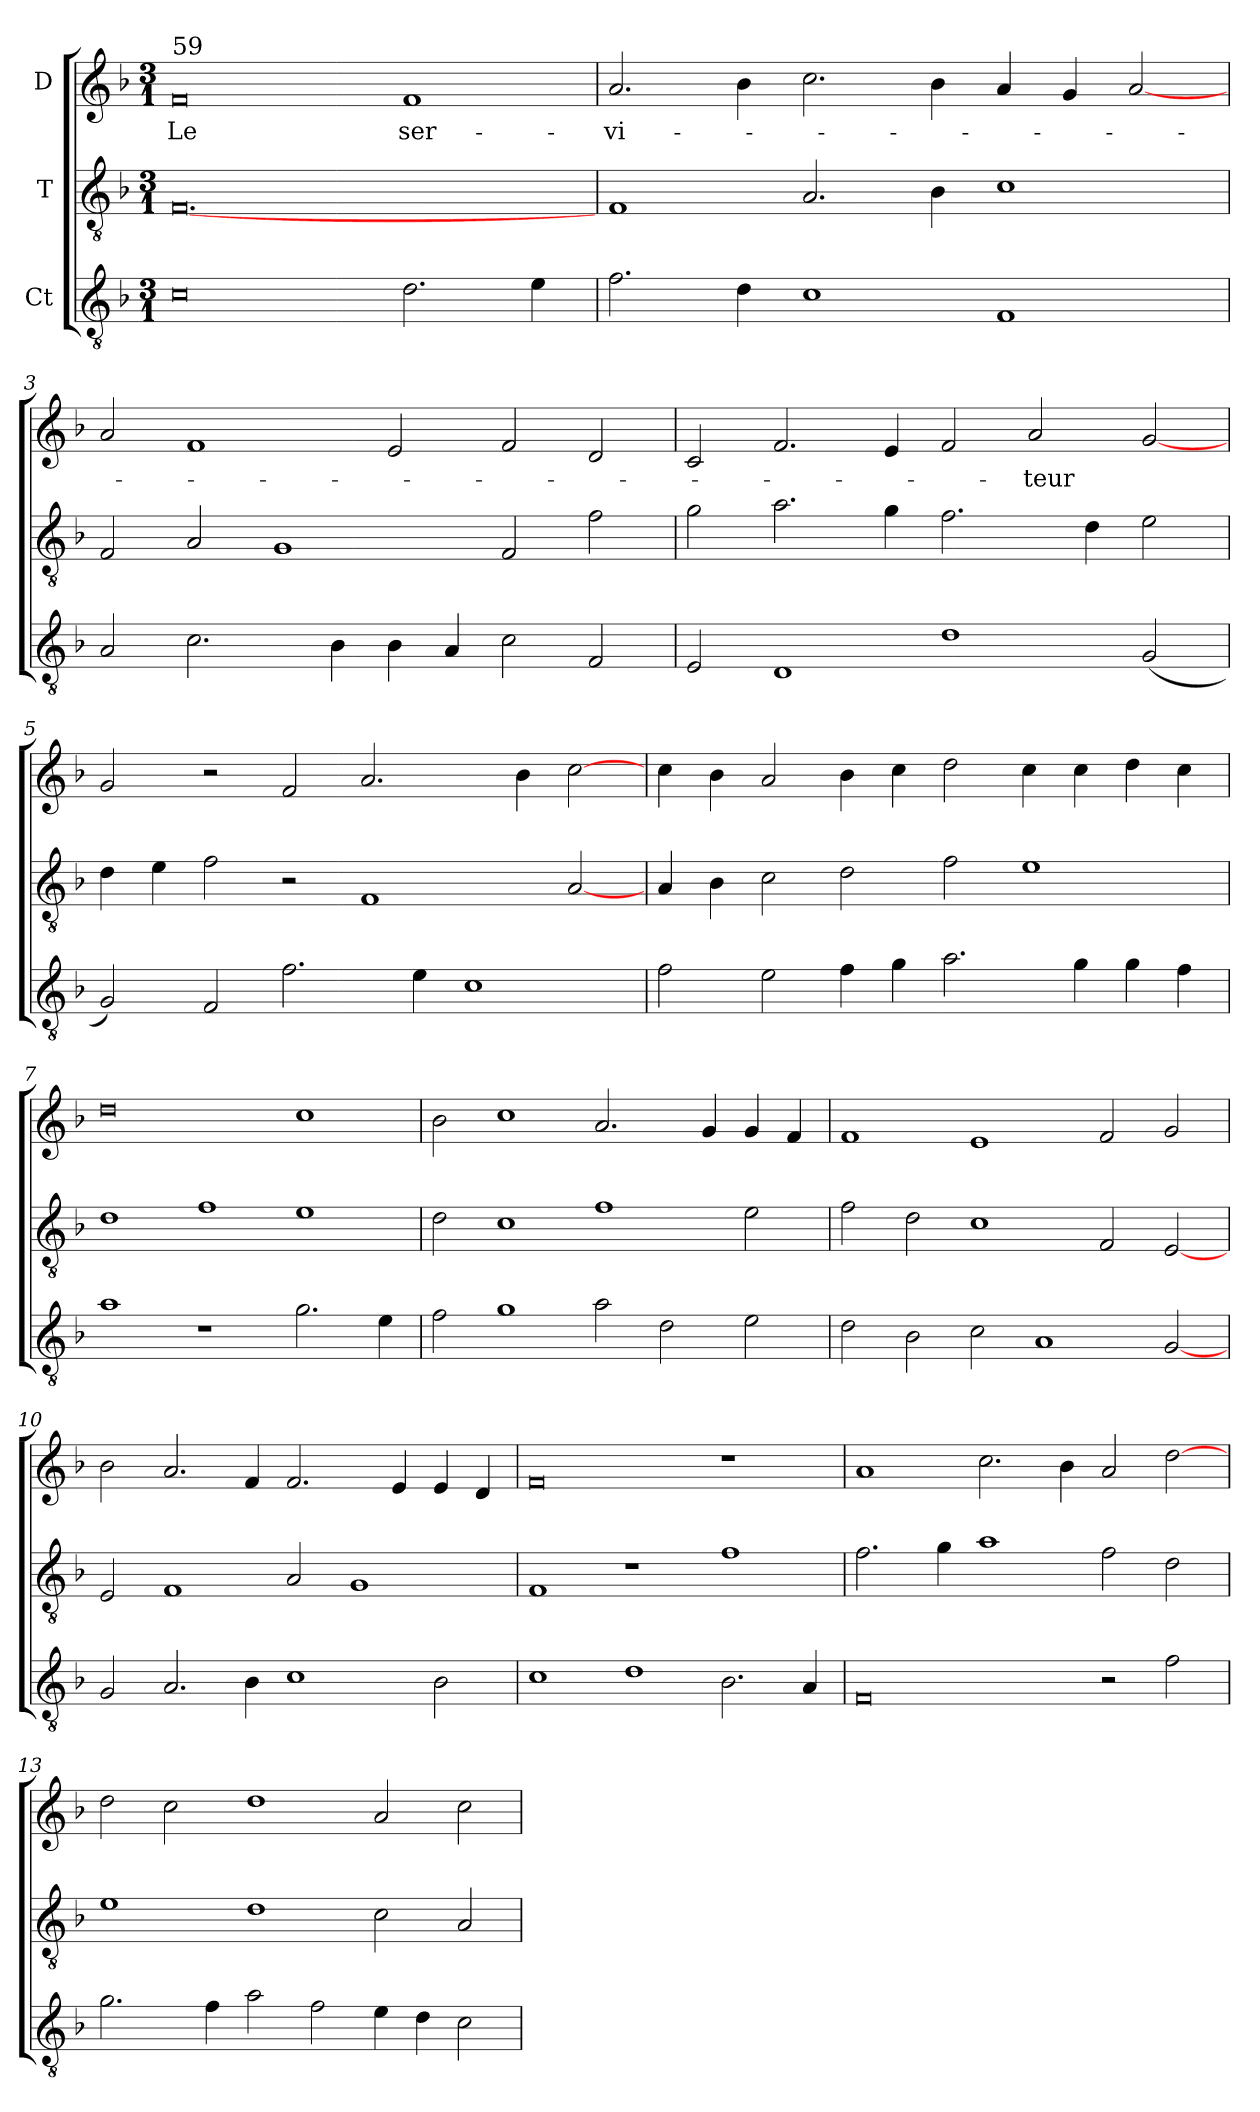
**kern	**kern	**kern	**text
*part3	*part2	*part1	*part1
*staff3	*staff2	*staff1	*staff1
*I"Ct	*I"T	*I"D	*
!!LO:PB:g=z
*clefGv2	*clefGv2	*clefG2	*
*ITrd7c12	*ITrd7c12	*ITrd7c12	*
*k[b-]	*k[b-]	*k[b-]	*
*F:	*F:	*F:	*
*M3/1	*M3/1	*M3/1	*
=1	=1	=1	=1
!	!	!LO:TX:a:t=59	!
!	!	!	!LO:LY:b:color=#000000
0Ci\	[0.FFi/	0Fi/	Le
!	!	!	!LO:LY:b:color=#000000
2.Di\	.	1Fi/	ser-
4Ei\	.	.	.
=2	=2	=2	=2
!	!	!	!LO:LY:b:color=#000000
2.Fi\	1FFi/	2.Ai/	-vi-
4Di\	.	4B-i\	.
1Ci\	2.AAi/	2.ci\	.
.	4BB-i\	4B-i\	.
1FFi/	1Ci\	4Ai/	.
.	.	4Gi/	.
.	.	[2Ai/	.
=3	=3	=3	=3
2AAi/	2FFi/	2Ai/	.
2.Ci\	2AAi/	1Fi/	.
.	1GGi/	.	.
4BB-i\	.	.	.
4BB-i\	.	2Ei/	.
4AAi/	.	.	.
2Ci\	2FFi/	2Fi/	.
2FFi/	2Fi\	2Di/	.
=4	=4	=4	=4
2EEi/	2Gi\	2Ci/	.
1DDi/	2.Ai\	2.Fi/	.
.	4Gi\	4Ei/	.
1Di\	2.Fi\	2Fi/	.
!	!	!	!LO:LY:b:color=#000000
.	.	2Ai/	-teur
.	4Di\	.	.
(2GGi/	2Ei\	[2Gi/	.
!!LO:LB:g=z
=5	=5	=5	=5
2GGi/)	4Di\	2Gi/	.
.	4Ei\	.	.
2FFi/	2Fi\	2r	.
2.Fi\	2r	2Fi/	.
.	1FFi/	2.Ai/	.
4Ei\	.	.	.
1Ci\	.	.	.
.	.	4B-i\	.
.	[2AAi/	[2ci\	.
=6	=6	=6	=6
2Fi\	4AAi/	4ci\	.
.	4BB-i\	4B-i\	.
2Ei\	2Ci\	2Ai/	.
4Fi\	2Di\	4B-i\	.
4Gi\	.	4ci\	.
2.Ai\	2Fi\	2di\	.
.	1Ei\	4ci\	.
4Gi\	.	4ci\	.
4Gi\	.	4di\	.
4Fi\	.	4ci\	.
=7	=7	=7	=7
1Ai\	1Di\	0di\	.
1r	1Fi\	.	.
2.Gi\	1Ei\	1ci\	.
4Ei\	.	.	.
=8	=8	=8	=8
2Fi\	2Di\	2B-i\	.
1Gi\	1Ci\	1ci\	.
2Ai\	1Fi\	2.Ai/	.
2Di\	.	.	.
.	.	4Gi/	.
2Ei\	2Ei\	4Gi/	.
.	.	4Fi/	.
!!LO:LB:g=z
=9	=9	=9	=9
2Di\	2Fi\	1Fi/	.
2BB-i\	2Di\	.	.
2Ci\	1Ci\	1Ei/	.
1AAi/	.	.	.
.	2FFi/	2Fi/	.
[2GGi/	[2EEi/	2Gi/	.
=10	=10	=10	=10
2GGi/	2EEi/	2B-i\	.
2.AAi/	1FFi/	2.Ai/	.
4BB-i\	.	4Fi/	.
1Ci\	2AAi/	2.Fi/	.
.	1GGi/	.	.
.	.	4Ei/	.
2BB-i\	.	4Ei/	.
.	.	4Di/	.
=11	=11	=11	=11
1Ci\	1FFi/	0Fi/	.
1Di\	1r	.	.
2.BB-i\	1Fi\	1r	.
4AAi/	.	.	.
=12	=12	=12	=12
0FFi/	2.Fi\	1Ai/	.
.	4Gi\	.	.
.	1Ai\	2.ci\	.
.	.	4B-i\	.
2r	2Fi\	2Ai/	.
2Fi\	2Di\	[2di\	.
!!LO:LB:g=z
=13	=13	=13	=13
2.Gi\	1Ei\	2di\	.
.	.	2ci\	.
4Fi\	.	.	.
2Ai\	1Di\	1di\	.
2Fi\	.	.	.
4Ei\	2Ci\	2Ai/	.
4Di\	.	.	.
2Ci\	2AAi/	2ci\	.
=	=	=	=
*-	*-	*-	*-
